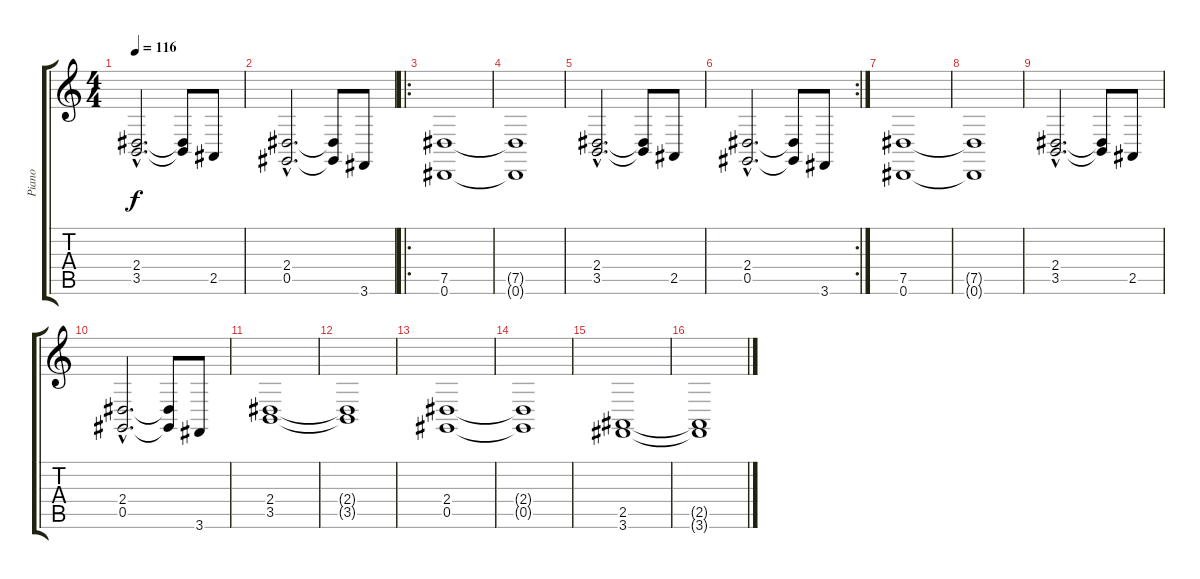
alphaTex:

\track ("Piano" "Piano") {instrument brightacousticpiano}
\staff {score tabs}
\tuning (Eb4 Bb3 Gb3 Db3 Ab2 Eb2) {hide}
\ts (4 4)
\tempo 116
\clef g2
\ks c
(2.4{hac} 3.5{hac}).2{d dy f} (2.4{t} 3.5{t}).8 2.5.8 |
(2.4{hac} 0.5{hac}).2{d} (2.4{t} 0.5{t}).8 3.6.8 |
\ro
(7.5 0.6).1 |
(7.5{t} 0.6{t}).1 |
(2.4{hac} 3.5{hac}).2{d} (2.4{t} 3.5{t}).8 2.5.8 |
\rc 2
(2.4{hac} 0.5{hac}).2{d} (2.4{t} 0.5{t}).8 3.6.8 |
(7.5 0.6).1 |
(7.5{t} 0.6{t}).1 |
(2.4{hac} 3.5{hac}).2{d} (2.4{t} 3.5{t}).8 2.5.8 |
(2.4{hac} 0.5{hac}).2{d} (2.4{t} 0.5{t}).8 3.6.8 |
(2.4 3.5).1 |
(2.4{t} 3.5{t}).1 |
(2.4 0.5).1 |
(2.4{t} 0.5{t}).1 |
(2.5 3.6).1 |
(2.5{t} 3.6{t}).1
